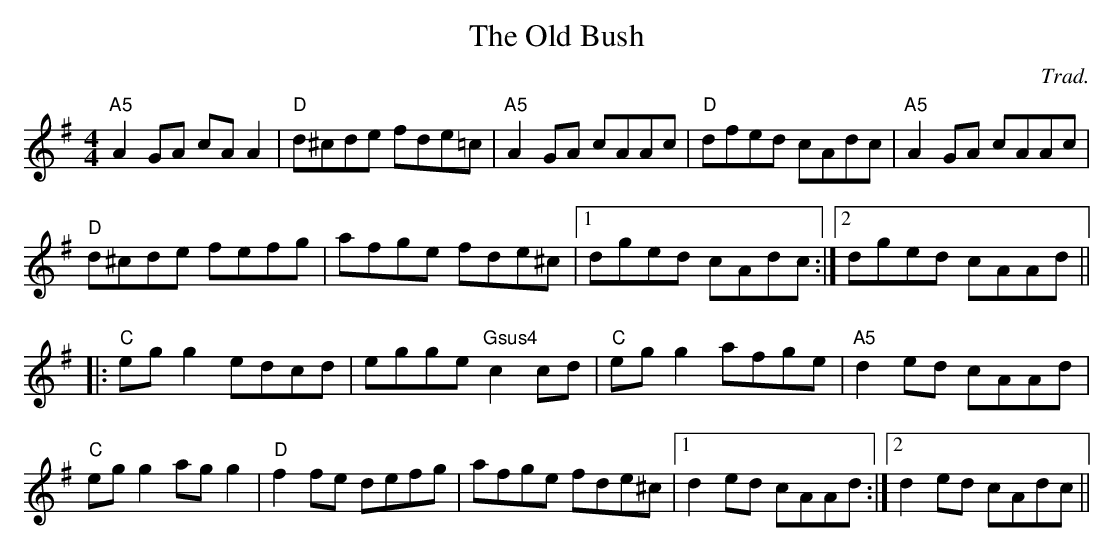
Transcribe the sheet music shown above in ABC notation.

X:1
T: Old Bush, The
C:Trad.
L:1/8
M:4/4
K:Dmix
"A5" A2 GA cA A2 |"D" d^cde fde=c |"A5" A2 GA cAAc |"D" dfed cAdc |"A5" A2 GA cAAc |
"D" d^cde fefg | afge fde^c |1 dged cAdc :|2 dged cAAd ||
|:"C" eg g2 edcd | egge"Gsus4" c2 cd | "C" eg g2 afge |"A5" d2 ed cAAd |
"C" eg g2 ag g2 |"D" f2 fe defg | afge fde^c |1 d2 ed cAAd :|2 d2 ed cAdc ||
